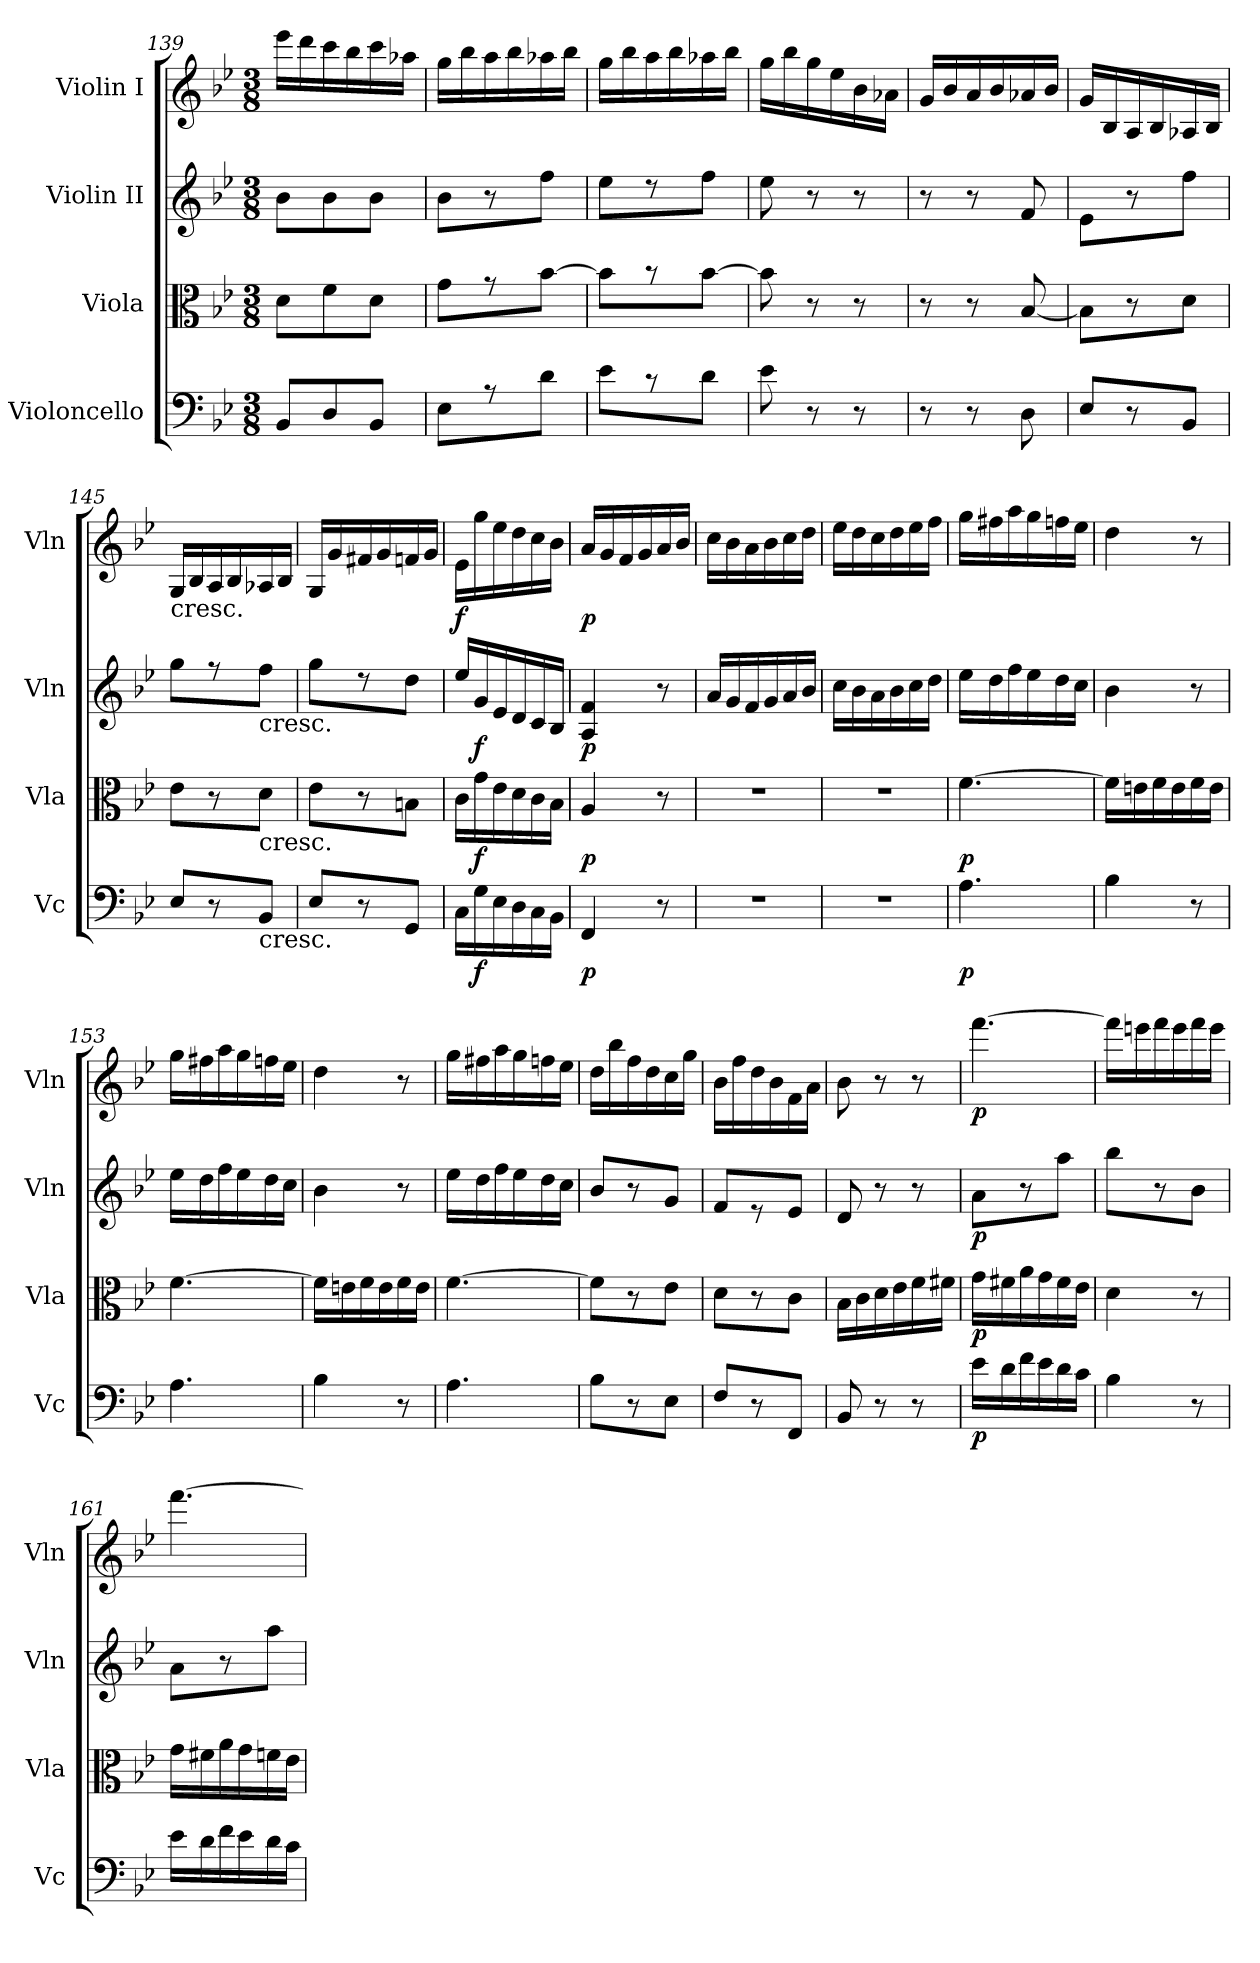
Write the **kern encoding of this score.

**kern	**dynam	**kern	**dynam	**kern	**dynam	**kern	**dynam
*part4	*part4	*part3	*part3	*part2	*part2	*part1	*part1
*staff4	*staff4	*staff3	*staff3	*staff2	*staff2	*staff1	*staff1
*I"Violoncello	*	*I"Viola	*	*I"Violin II	*	*I"Violin I	*
*I'Vc	*	*I'Vla	*	*I'Vln	*	*I'Vln	*
*clefF4	*	*clefC3	*	*clefG2	*	*clefG2	*
*k[b-e-]	*	*k[b-e-]	*	*k[b-e-]	*	*k[b-e-]	*
*M3/8	*	*M3/8	*	*M3/8	*	*M3/8	*
=139	=139	=139	=139	=139	=139	=139	=139
8BB-/L	.	8d\L	.	8b-\L	.	16eee-\LL	.
.	.	.	.	.	.	16ddd\	.
8D/	.	8f\	.	8b-\	.	16ccc\	.
.	.	.	.	.	.	16bb-\	.
8BB-/J	.	8d\J	.	8b-\J	.	16ccc\	.
.	.	.	.	.	.	16aa-X\JJ	.
=140	=140	=140	=140	=140	=140	=140	=140
8E-\L	.	8g\L	.	8b-\L	.	16gg\LL	.
.	.	.	.	.	.	16bb-\	.
8r	.	8r	.	8r	.	16aa\	.
.	.	.	.	.	.	16bb-\	.
8d\J	.	[8b-\J	.	8ff\J	.	16aa-X\	.
.	.	.	.	.	.	16bb-\JJ	.
=141	=141	=141	=141	=141	=141	=141	=141
8e-\L	.	8b-\L]	.	8ee-\L	.	16gg\LL	.
.	.	.	.	.	.	16bb-\	.
8r	.	8r	.	8r	.	16aa\	.
.	.	.	.	.	.	16bb-\	.
8d\J	.	[8b-\J	.	8ff\J	.	16aa-X\	.
.	.	.	.	.	.	16bb-\JJ	.
!!LO:LB:g=z
=142	=142	=142	=142	=142	=142	=142	=142
8e-\	.	8b-\]	.	8ee-\	.	16gg\LL	.
.	.	.	.	.	.	16bb-\	.
8r	.	8r	.	8r	.	16gg\	.
.	.	.	.	.	.	16ee-\	.
8r	.	8r	.	8r	.	16b-\	.
.	.	.	.	.	.	16a-X\JJ	.
!!LO:PB:g=z
=143	=143	=143	=143	=143	=143	=143	=143
8r	.	8r	.	8r	.	16g/LL	.
.	.	.	.	.	.	16b-/	.
8r	.	8r	.	8r	.	16a/	.
.	.	.	.	.	.	16b-/	.
8D\	.	[8B-/	.	8f/	.	16a-X/	.
.	.	.	.	.	.	16b-/JJ	.
=144	=144	=144	=144	=144	=144	=144	=144
8E-/L	.	8B-\L]	.	8e-\L	.	16g/LL	.
.	.	.	.	.	.	16B-/	.
8r	.	8r	.	8r	.	16A/	.
.	.	.	.	.	.	16B-/	.
8BB-/J	.	8d\J	.	8ff\J	.	16A-X/	.
.	.	.	.	.	.	16B-/JJ	.
=145	=145	=145	=145	=145	=145	=145	=145
!	!	!	!	!	!	!LO:TX:b:t=cresc.	!
8E-/L	.	8e-\L	.	8gg\L	.	16G/LL	.
.	.	.	.	.	.	16B-/	.
8r	.	8r	.	8r	.	16A/	.
.	.	.	.	.	.	16B-/	.
!	!	!	!	!LO:TX:b:t=cresc.	!	!	!
!	!	!LO:TX:b:t=cresc.	!	!	!	!	!
!LO:TX:b:t=cresc.	!	!	!	!	!	!	!
8BB-/J	.	8d\J	.	8ff\J	.	16A-X/	.
.	.	.	.	.	.	16B-/JJ	.
=146	=146	=146	=146	=146	=146	=146	=146
8E-/L	.	8e-\L	.	8gg\L	.	16G/LL	.
.	.	.	.	.	.	16g/	.
8r	.	8r	.	8r	.	16f#X/	.
.	.	.	.	.	.	16g/	.
8GG/J	.	8Bn\J	.	8dd\J	.	16fn/	.
.	.	.	.	.	.	16g/JJ	.
!!LO:LB:g=z
=147	=147	=147	=147	=147	=147	=147	=147
!	!	!	!	!	!	!	!LO:DY:b
16C\LL	.	16c\LL	.	16ee-/LL	.	16e-\LL	f
!	!LO:DY:b	!	!LO:DY:b	!	!LO:DY:b	!	!
16G\	f	16g\	f	16g/	f	16gg\	.
16E-\	.	16e-\	.	16e-/	.	16ee-\	.
16D\	.	16d\	.	16d/	.	16dd\	.
16C\	.	16c\	.	16c/	.	16cc\	.
16BB-\JJ	.	16B-\JJ	.	16B-/JJ	.	16b-\JJ	.
=148	=148	=148	=148	=148	=148	=148	=148
!	!LO:DY:b	!	!LO:DY:b	!	!LO:DY:b	!	!LO:DY:b
4FF/	p	4A/	p	4A/ 4f/	p	16a/LL	p
.	.	.	.	.	.	16g/	.
.	.	.	.	.	.	16f/	.
.	.	.	.	.	.	16g/	.
8r	.	8r	.	8r	.	16a/	.
.	.	.	.	.	.	16b-/JJ	.
!!LO:PB:g=z
=149	=149	=149	=149	=149	=149	=149	=149
4.r	.	4.r	.	16a/LL	.	16cc\LL	.
.	.	.	.	16g/	.	16b-\	.
.	.	.	.	16f/	.	16a\	.
.	.	.	.	16g/	.	16b-\	.
.	.	.	.	16a/	.	16cc\	.
.	.	.	.	16b-/JJ	.	16dd\JJ	.
=150	=150	=150	=150	=150	=150	=150	=150
4.r	.	4.r	.	16cc\LL	.	16ee-\LL	.
.	.	.	.	16b-\	.	16dd\	.
.	.	.	.	16a\	.	16cc\	.
.	.	.	.	16b-\	.	16dd\	.
.	.	.	.	16cc\	.	16ee-\	.
.	.	.	.	16dd\JJ	.	16ff\JJ	.
=151	=151	=151	=151	=151	=151	=151	=151
!	!LO:DY:b	!	!LO:DY:b	!	!	!	!
4.A\	p	[4.f\	p	16ee-\LL	.	16gg\LL	.
.	.	.	.	16dd\	.	16ff#X\	.
.	.	.	.	16ff\	.	16aa\	.
.	.	.	.	16ee-\	.	16gg\	.
.	.	.	.	16dd\	.	16ffn\	.
.	.	.	.	16cc\JJ	.	16ee-\JJ	.
=152	=152	=152	=152	=152	=152	=152	=152
4B-\	.	16f\LL]	.	4b-\	.	4dd\	.
.	.	16en\	.	.	.	.	.
.	.	16f\	.	.	.	.	.
.	.	16e\	.	.	.	.	.
8r	.	16f\	.	8r	.	8r	.
.	.	16e\JJ	.	.	.	.	.
=153	=153	=153	=153	=153	=153	=153	=153
4.A\	.	[4.f\	.	16ee-\LL	.	16gg\LL	.
.	.	.	.	16dd\	.	16ff#X\	.
.	.	.	.	16ff\	.	16aa\	.
.	.	.	.	16ee-\	.	16gg\	.
.	.	.	.	16dd\	.	16ffn\	.
.	.	.	.	16cc\JJ	.	16ee-\JJ	.
!!LO:LB:g=z
=154	=154	=154	=154	=154	=154	=154	=154
4B-\	.	16f\LL]	.	4b-\	.	4dd\	.
.	.	16en\	.	.	.	.	.
.	.	16f\	.	.	.	.	.
.	.	16e\	.	.	.	.	.
8r	.	16f\	.	8r	.	8r	.
.	.	16e\JJ	.	.	.	.	.
!!LO:PB:g=z
=155	=155	=155	=155	=155	=155	=155	=155
4.A\	.	[4.f\	.	16ee-\LL	.	16gg\LL	.
.	.	.	.	16dd\	.	16ff#X\	.
.	.	.	.	16ff\	.	16aa\	.
.	.	.	.	16ee-\	.	16gg\	.
.	.	.	.	16dd\	.	16ffn\	.
.	.	.	.	16cc\JJ	.	16ee-\JJ	.
=156	=156	=156	=156	=156	=156	=156	=156
8B-\L	.	8f\L]	.	8b-/L	.	16dd\LL	.
.	.	.	.	.	.	16bb-\	.
8r	.	8r	.	8r	.	16ff\	.
.	.	.	.	.	.	16dd\	.
8E-\J	.	8e-\J	.	8g/J	.	16cc\	.
.	.	.	.	.	.	16gg\JJ	.
=157	=157	=157	=157	=157	=157	=157	=157
8F/L	.	8d\L	.	8f/L	.	16b-\LL	.
.	.	.	.	.	.	16ff\	.
8r	.	8r	.	8r	.	16dd\	.
.	.	.	.	.	.	16b-\	.
8FF/J	.	8c\J	.	8e-/J	.	16f\	.
.	.	.	.	.	.	16a\JJ	.
=158	=158	=158	=158	=158	=158	=158	=158
8BB-/	.	16B-\LL	.	8d/	.	8b-\	.
.	.	16c\	.	.	.	.	.
8r	.	16d\	.	8r	.	8r	.
.	.	16e-\	.	.	.	.	.
8r	.	16f\	.	8r	.	8r	.
.	.	16f#X\JJ	.	.	.	.	.
=159	=159	=159	=159	=159	=159	=159	=159
!	!LO:DY:b	!	!LO:DY:b	!	!LO:DY:b	!	!LO:DY:b
16e-\LL	p	16g\LL	p	8a\L	p	[4.fff\	p
16d\	.	16f#X\	.	.	.	.	.
16f\	.	16a\	.	8r	.	.	.
16e-\	.	16g\	.	.	.	.	.
16d\	.	16f#\	.	8aa\J	.	.	.
16c\JJ	.	16e-\JJ	.	.	.	.	.
!!LO:LB:g=z
=160	=160	=160	=160	=160	=160	=160	=160
4B-\	.	4d\	.	8bb-\L	.	16fff\LL]	.
.	.	.	.	.	.	16eeen\	.
.	.	.	.	8r	.	16fff\	.
.	.	.	.	.	.	16eee\	.
8r	.	8r	.	8b-\J	.	16fff\	.
.	.	.	.	.	.	16eee\JJ	.
!!LO:PB:g=z
=161	=161	=161	=161	=161	=161	=161	=161
16e-\LL	.	16g\LL	.	8a\L	.	[4.fff\	.
16d\	.	16f#X\	.	.	.	.	.
16f\	.	16a\	.	8r	.	.	.
16e-\	.	16g\	.	.	.	.	.
16d\	.	16fn\	.	8aa\J	.	.	.
16c\JJ	.	16e-\JJ	.	.	.	.	.
=	=	=	=	=	=	=	=
*-	*-	*-	*-	*-	*-	*-	*-
